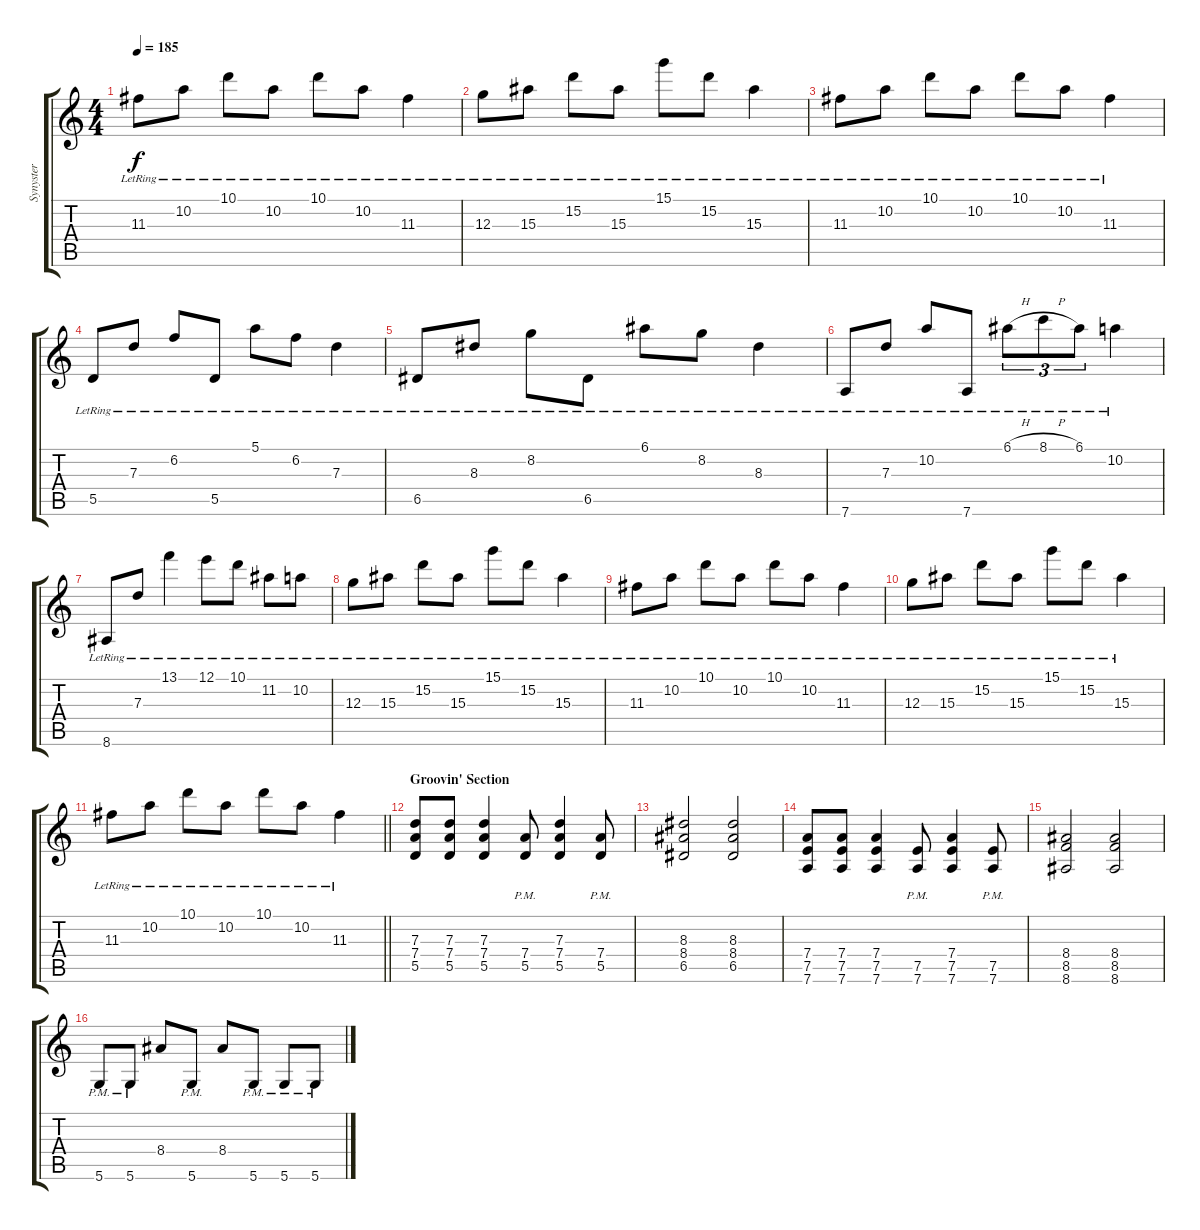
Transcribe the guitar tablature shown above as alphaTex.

\track ("Synyster" "Synyster") {instrument distortionguitar}
\staff {score tabs}
\tuning (E4 B3 G3 D3 A2 D2) {hide}
\ts (4 4)
\tempo 185
\clef g2
\ks c
11.3{lr}.8{dy f} 10.2{lr}.8 10.1{lr}.8 10.2{lr}.8 10.1{lr}.8 10.2{lr}.8 11.3{lr}.4 |
12.3{lr}.8 15.3{lr}.8 15.2{lr}.8 15.3{lr}.8 15.1{lr}.8 15.2{lr}.8 15.3{lr}.4 |
11.3{lr}.8 10.2{lr}.8 10.1{lr}.8 10.2{lr}.8 10.1{lr}.8 10.2{lr}.8 11.3{lr}.4 |
5.5{lr}.8 7.3{lr}.8 6.2{lr}.8 5.5{lr}.8 5.1{lr}.8 6.2{lr}.8 7.3{lr}.4 |
6.5{lr}.8 8.3{lr}.8 8.2{lr}.8 6.5{lr}.8 6.1{lr}.8 8.2{lr}.8 8.3{lr}.4 |
7.6{lr}.8 7.3{lr}.8 10.2{lr}.8 7.6{lr}.8 6.1{h lr}.8{tu (3 2)} 8.1{h lr}.8{tu (3 2)} 6.1{lr}.8{tu (3 2)} 10.2{lr}.4 |
8.6{lr}.8 7.3{lr}.8 13.1{lr}.4 12.1{lr}.8 10.1{lr}.8 11.2{lr}.8 10.2{lr}.8 |
12.3{lr}.8 15.3{lr}.8 15.2{lr}.8 15.3{lr}.8 15.1{lr}.8 15.2{lr}.8 15.3{lr}.4 |
11.3{lr}.8 10.2{lr}.8 10.1{lr}.8 10.2{lr}.8 10.1{lr}.8 10.2{lr}.8 11.3{lr}.4 |
12.3{lr}.8 15.3{lr}.8 15.2{lr}.8 15.3{lr}.8 15.1{lr}.8 15.2{lr}.8 15.3{lr}.4 |
\barLineRight lightlight
11.3{lr}.8 10.2{lr}.8 10.1{lr}.8 10.2{lr}.8 10.1{lr}.8 10.2{lr}.8 11.3{lr}.4 |
\section ("" "Groovin' Section")
(7.3 7.4 5.5).8{volume 13 instrument distortionguitar} (7.3 7.4 5.5).8 (7.3 7.4 5.5).4 (7.4{pm} 5.5{pm}).8 (7.3 7.4 5.5).4 (7.4{pm} 5.5{pm}).8 |
(8.3 8.4 6.5).2 (8.3 8.4 6.5).2 |
(7.4 7.5 7.6).8 (7.4 7.5 7.6).8 (7.4 7.5 7.6).4 (7.5{pm} 7.6{pm}).8 (7.4 7.5 7.6).4 (7.5{pm} 7.6{pm}).8 |
(8.4 8.5 8.6).2 (8.4 8.5 8.6).2 |
5.6{pm}.8 5.6{pm}.8 8.4.8 5.6{pm}.8 8.4.8 5.6{pm}.8 5.6{pm}.8 5.6{pm}.8
